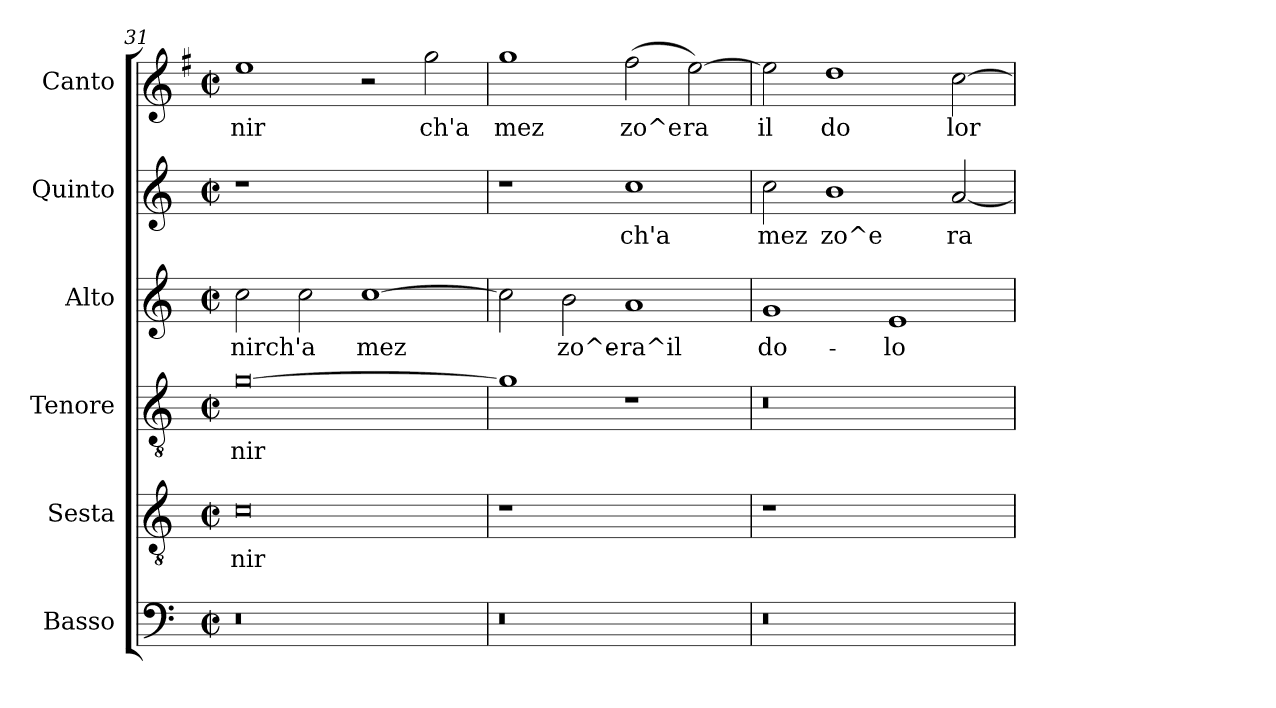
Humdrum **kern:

**kern	**kern	**text	**kern	**text	**kern	**text	**kern	**text	**kern	**text
*part6	*part5	*part5	*part4	*part4	*part3	*part3	*part2	*part2	*part1	*part1
*staff6	*staff5	*staff5	*staff4	*staff4	*staff3	*staff3	*staff2	*staff2	*staff1	*staff1
*I"Basso	*I"Sesta	*	*I"Tenore	*	*I"Alto	*	*I"Quinto	*	*I"Canto	*
*clefF4	*clefGv2	*	*clefGv2	*	*clefG2	*	*clefG2	*	*clefG2	*
*	*	*	*	*	*	*	*	*	*ITrd-3c-5	*
*k[]	*k[]	*	*k[]	*	*k[]	*	*k[]	*	*k[]	*
*C:	*C:	*	*C:	*	*C:	*	*C:	*	*C:	*
*M2/2	*M2/2	*	*M2/2	*	*M2/2	*	*M2/2	*	*M2/2	*
*met(c|)	*met(c|)	*	*met(c|)	*	*met(c|)	*	*met(c|)	*	*met(c|)	*
=31	=31	=31	=31	=31	=31	=31	=31	=31	=31	=31
!	!	!LO:LY:b:cj	!	!LO:LY:b:cj	!	!LO:LY:b:cj	!	!	!	!LO:LY:b:cj
0r	0c	nir	[>0g	nir	2cc\	-nirch'a	1r	.	1aa	nir
!	!	!	!	!	!	!LO:LY:b:cj	!	!	!	!
.	.	.	.	.	2cc\	.	.	.	.	.
!	!	!	!	!	!	!LO:LY:b:cj	!	!	!	!
.	.	.	.	.	[>1cc	mez-	1ryy	.	2r	.
!	!	!	!	!	!	!	!	!	!	!LO:LY:b:cj
.	.	.	.	.	.	.	.	.	2ccc\	ch'a
=32	=32	=32	=32	=32	=32	=32	=32	=32	=32	=32
!	!	!	!	!LO:LY:b:cj	!	!LO:LY:b:cj	!	!	!	!LO:LY:b:cj
0r	1r	.	1g]	.	2cc\]	--	1r	.	1ccc	mez
!	!	!	!	!	!	!LO:LY:b:cj	!	!	!	!
.	.	.	.	.	2b\	-zo^e-	.	.	.	.
!	!	!	!	!	!	!LO:LY:b:cj	!	!LO:LY:b:cj	!	!LO:LY:b:cj
.	1ryy	.	1r	.	1a	-ra^il	1cc	ch'a	(<2bb\	zo^e
!	!	!	!	!	!	!	!	!	!	!LO:LY:b:cj
.	.	.	.	.	.	.	.	.	[>2aa\)	ra
=33	=33	=33	=33	=33	=33	=33	=33	=33	=33	=33
!	!	!	!	!	!	!LO:LY:b:cj	!	!LO:LY:b:cj	!	!LO:LY:b:cj
0r	1r	.	0r	.	1g	do-	2cc\	mez	2aa\]	il
!	!	!	!	!	!	!	!	!LO:LY:b:cj	!	!LO:LY:b:cj
.	.	.	.	.	.	.	1b	zo^e	1gg	do
!	!	!	!	!	!	!LO:LY:b:cj	!	!	!	!
.	1ryy	.	.	.	1e	-lo-	.	.	.	.
!	!	!	!	!	!	!	!	!LO:LY:b:cj	!	!LO:LY:b:cj
.	.	.	.	.	.	.	[<2a/	ra	[>2ff\	lor
=	=	=	=	=	=	=	=	=	=	=
*-	*-	*-	*-	*-	*-	*-	*-	*-	*-	*-
